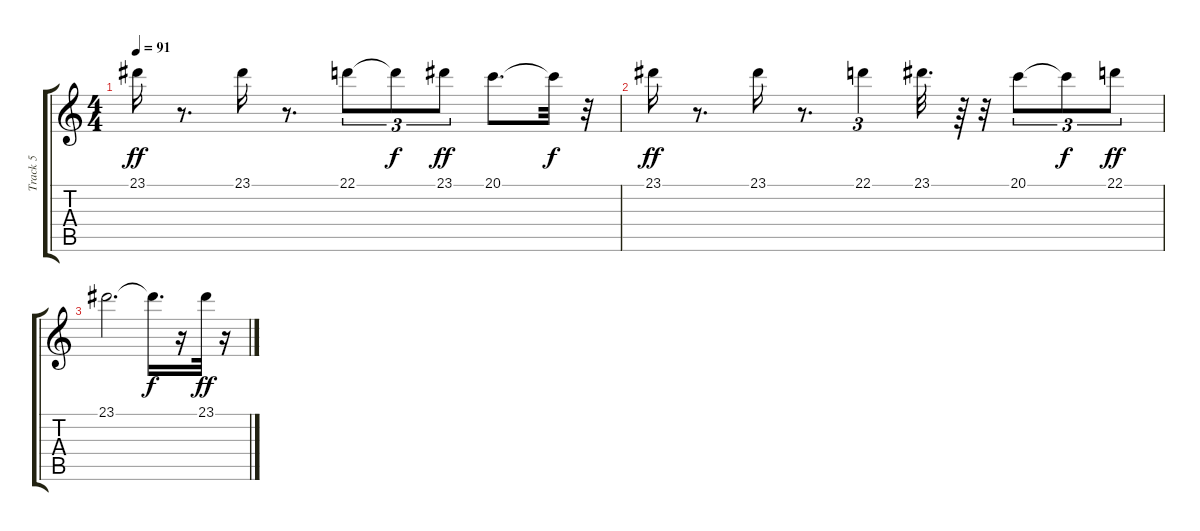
\track ("Track 5" "Track 5") {instrument stringensemble1}
\staff {score tabs}
\tuning (E4 B3 G3 D3 A2 E2) {hide}
\ts (4 4)
\tempo 91
\clef g2
\ks c
23.1.16{dy ff} r.8{d} 23.1.16 r.8{d} 22.1.8{tu (3 2)} 22.1{t}.8{tu (3 2) dy f} 23.1.8{tu (3 2) dy ff} 20.1.8{d} 20.1{t}.32{dy f} r.32 |
23.1.16{dy ff} r.8{d} 23.1.16 r.8{d} 22.1.4{tu (3 2)} 23.1.32{d} r.64 r.32 20.1.8{tu (3 2)} 20.1{t}.8{tu (3 2) dy f} 22.1.8{tu (3 2) dy ff} |
23.1.2{d} 23.1{t}.16{d dy f} r.16 23.1.32{dy ff} r.16
